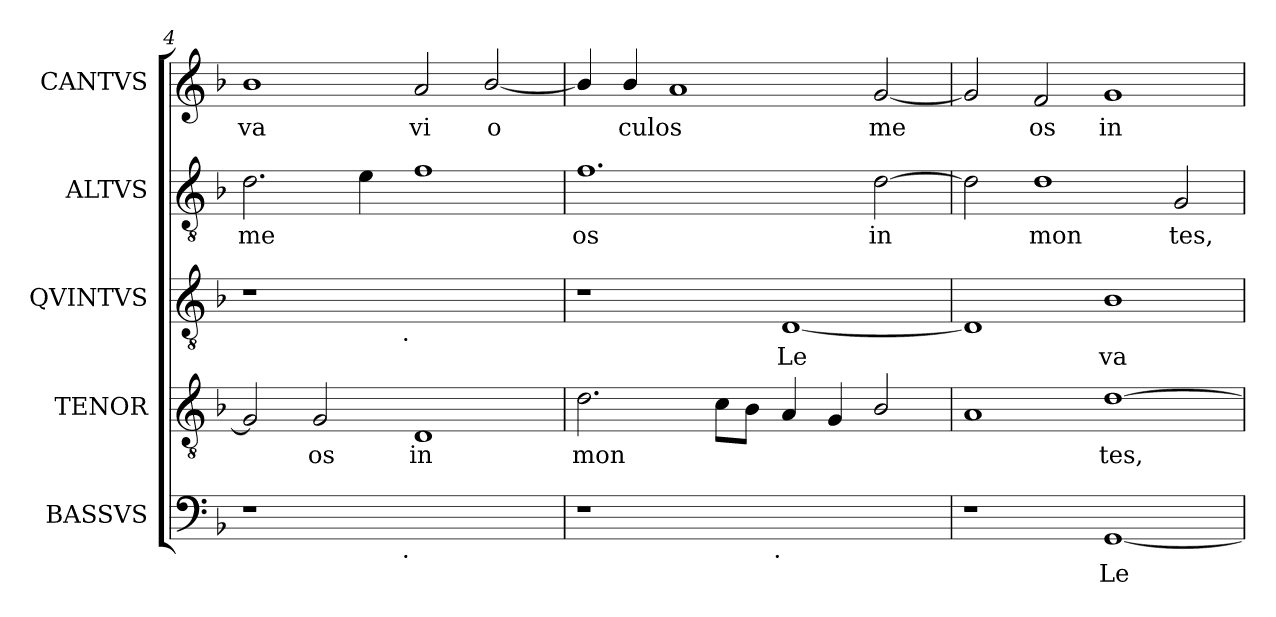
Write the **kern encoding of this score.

**kern	**text	**kern	**text	**kern	**text	**kern	**text	**kern	**text
*part5	*part5	*part4	*part4	*part3	*part3	*part2	*part2	*part1	*part1
*staff5	*staff5	*staff4	*staff4	*staff3	*staff3	*staff2	*staff2	*staff1	*staff1
*I"BASSVS	*	*I"TENOR	*	*I"QVINTVS	*	*I"ALTVS	*	*I"CANTVS	*
*clefF4	*	*clefGv2	*	*clefGv2	*	*clefGv2	*	*clefG2	*
*ITrd-3c-5	*	*ITrd-3c-5	*	*ITrd-3c-5	*	*ITrd-3c-5	*	*	*
*k[b-e-]	*	*k[b-e-]	*	*k[b-e-]	*	*k[b-e-]	*	*k[b-]	*
*B-:	*	*B-:	*	*B-:	*	*B-:	*	*F:	*
=4	=4	=4	=4	=4	=4	=4	=4	=4	=4
!	!	!	!LO:LY:b:cj	!	!	!	!LO:LY:b:cj	!	!LO:LY:b:cj
*^	*	*	*	*^	*	*	*	*	*
1r	2ryy	.	2c/]	.	1r	2ryy	.	2.g\	me	1b-	va
!	!	!	!	!LO:LY:b:cj	!	!	!	!	!	!	!
.	4...ryy	.	2c/	os	.	4...ryy	.	.	.	.	.
!	!	!	!	!	!	!	!	!	!LO:LY:b:cj	!	!
.	.	.	.	.	.	.	.	4a\	.	.	.
!	!	!	!	!	!	!LO:TX:b:t=.	!	!	!	!	!
!	!LO:TX:b:t=.	!	!	!	!	!	!	!	!	!	!
.	1ryy	.	.	.	.	1ryy	.	.	.	.	.
!	!	!	!	!LO:LY:b:cj	!	!	!	!	!LO:LY:b:cj	!	!LO:LY:b:cj
1ryy	.	.	1G	in	1ryy	.	.	1b-	.	2a/	vi
!	!	!	!	!	!	!	!	!	!	!	!LO:LY:b:cj
.	.	.	.	.	.	.	.	.	.	[<2b-/	o
.	32ryy	.	.	.	.	32ryy	.	.	.	.	.
=5	=5	=5	=5	=5	=5	=5	=5	=5	=5	=5	=5
!	!	!	!	!LO:LY:b:cj	!	!	!	!	!LO:LY:b:cj	!	!LO:LY:b:cj
*	*	*	*	*	*v	*v	*	*	*	*	*
1r	2ryy	.	2.g\	mon	1r	.	1.b-	os	4b-/]	.
!	!	!	!	!	!	!	!	!	!	!LO:LY:b:cj
.	.	.	.	.	.	.	.	.	4b-/	culos
!	!	!	!	!	!	!	!	!	!	!LO:LY:b:cj
.	4ryy	.	.	.	.	.	.	.	1a	.
!	!	!	!	!LO:LY:b:cj	!	!	!	!	!	!
.	8...ryy	.	8f\L	.	.	.	.	.	.	.
!	!	!	!	!LO:LY:b:cj	!	!	!	!	!	!
.	.	.	8e-\J	.	.	.	.	.	.	.
!	!LO:TX:b:t=.	!	!	!	!	!	!	!	!	!
.	1ryy	.	.	.	.	.	.	.	.	.
!	!	!	!	!LO:LY:b:cj	!	!LO:LY:b:cj	!	!	!	!
1ryy	.	.	4d/	.	[<1G	Le	.	.	.	.
!	!	!	!	!LO:LY:b:cj	!	!	!	!	!	!
.	.	.	4c/	.	.	.	.	.	.	.
!	!	!	!	!LO:LY:b:cj	!	!	!	!LO:LY:b:cj	!	!LO:LY:b:cj
.	.	.	2e-/	.	.	.	[>2g\	in	[<2g/	me
.	64ryy	.	.	.	.	.	.	.	.	.
=6	=6	=6	=6	=6	=6	=6	=6	=6	=6	=6
!	!	!	!	!LO:LY:b:cj	!	!LO:LY:b:cj	!	!LO:LY:b:cj	!	!LO:LY:b:cj
*v	*v	*	*	*	*	*	*	*	*	*
1r	.	1d	.	1G]	.	2g\]	.	2g/]	.
!	!	!	!	!	!	!	!LO:LY:b:cj	!	!LO:LY:b:cj
.	.	.	.	.	.	1g	mon	2f/	os
!	!LO:LY:b:cj	!	!LO:LY:b:cj	!	!LO:LY:b:cj	!	!	!	!LO:LY:b:cj
[<1C	Le	[<1g	tes,	1e-	va	.	.	1g	in
!	!	!	!	!	!	!	!LO:LY:b:cj	!	!
.	.	.	.	.	.	2c/	tes,	.	.
=	=	=	=	=	=	=	=	=	=
*-	*-	*-	*-	*-	*-	*-	*-	*-	*-
